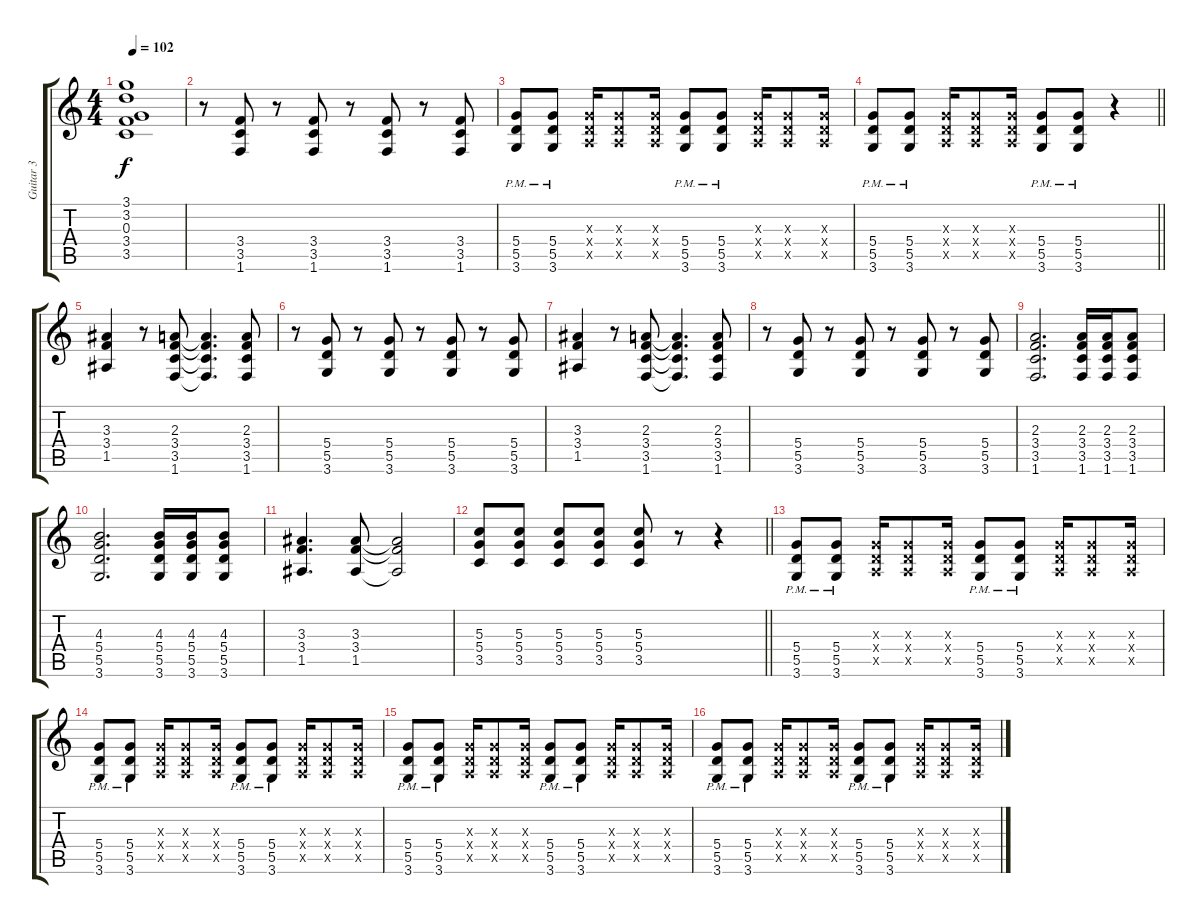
\track ("Guitar 3" "Guitar 3") {instrument overdrivenguitar}
\staff {score tabs}
\tuning (E4 B3 G3 D3 A2 E2) {hide}
\ts (4 4)
\tempo 102
\clef g2
\ks c
(3.1{t} 3.2{t} 0.3{t} 3.4{t} 3.5{t}).1{dy f} |
r.8 (3.4 3.5 1.6).8 r.8 (3.4 3.5 1.6).8 r.8 (3.4 3.5 1.6).8 r.8 (3.4 3.5 1.6).8 |
(5.4{pm} 5.5{pm} 3.6{pm}).8 (5.4{pm} 5.5{pm} 3.6{pm}).8 (0.3{x} 0.4{x} 0.5{x}).16 (0.3{x} 0.4{x} 0.5{x}).8 (0.3{x} 0.4{x} 0.5{x}).16 (5.4{pm} 5.5{pm} 3.6{pm}).8 (5.4{pm} 5.5{pm} 3.6{pm}).8 (0.3{x} 0.4{x} 0.5{x}).16 (0.3{x} 0.4{x} 0.5{x}).8 (0.3{x} 0.4{x} 0.5{x}).16 |
\barLineRight lightlight
(5.4{pm} 5.5{pm} 3.6{pm}).8 (5.4{pm} 5.5{pm} 3.6{pm}).8 (0.3{x} 0.4{x} 0.5{x}).16 (0.3{x} 0.4{x} 0.5{x}).8 (0.3{x} 0.4{x} 0.5{x}).16 (5.4{pm} 5.5{pm} 3.6{pm}).8 (5.4{pm} 5.5{pm} 3.6{pm}).8 r.4 |
(3.3 3.4 1.5).4 r.8 (2.3 3.4 3.5 1.6).8 (2.3{t} 3.4{t} 3.5{t} 1.6{t}).4{d} (2.3 3.4 3.5 1.6).8 |
r.8 (5.4 5.5 3.6).8 r.8 (5.4 5.5 3.6).8 r.8 (5.4 5.5 3.6).8 r.8 (5.4 5.5 3.6).8 |
(3.3 3.4 1.5).4 r.8 (2.3 3.4 3.5 1.6).8 (2.3{t} 3.4{t} 3.5{t} 1.6{t}).4{d} (2.3 3.4 3.5 1.6).8 |
r.8 (5.4 5.5 3.6).8 r.8 (5.4 5.5 3.6).8 r.8 (5.4 5.5 3.6).8 r.8 (5.4 5.5 3.6).8 |
(2.3 3.4 3.5 1.6).2{d} (2.3 3.4 3.5 1.6).16 (2.3 3.4 3.5 1.6).16 (2.3 3.4 3.5 1.6).8 |
(4.3 5.4 5.5 3.6).2{d} (4.3 5.4 5.5 3.6).16 (4.3 5.4 5.5 3.6).16 (4.3 5.4 5.5 3.6).8 |
(3.3 3.4 1.5).4{d} (3.3 3.4 1.5).8 (3.3{t} 3.4{t} 1.5{t}).2 |
\barLineRight lightlight
(5.3 5.4 3.5).8 (5.3 5.4 3.5).8 (5.3 5.4 3.5).8 (5.3 5.4 3.5).8 (5.3 5.4 3.5).8 r.8 r.4 |
(5.4{pm} 5.5{pm} 3.6{pm}).8 (5.4{pm} 5.5{pm} 3.6{pm}).8 (0.3{x} 0.4{x} 0.5{x}).16 (0.3{x} 0.4{x} 0.5{x}).8 (0.3{x} 0.4{x} 0.5{x}).16 (5.4{pm} 5.5{pm} 3.6{pm}).8 (5.4{pm} 5.5{pm} 3.6{pm}).8 (0.3{x} 0.4{x} 0.5{x}).16 (0.3{x} 0.4{x} 0.5{x}).8 (0.3{x} 0.4{x} 0.5{x}).16 |
(5.4{pm} 5.5{pm} 3.6{pm}).8 (5.4{pm} 5.5{pm} 3.6{pm}).8 (0.3{x} 0.4{x} 0.5{x}).16 (0.3{x} 0.4{x} 0.5{x}).8 (0.3{x} 0.4{x} 0.5{x}).16 (5.4{pm} 5.5{pm} 3.6{pm}).8 (5.4{pm} 5.5{pm} 3.6{pm}).8 (0.3{x} 0.4{x} 0.5{x}).16 (0.3{x} 0.4{x} 0.5{x}).8 (0.3{x} 0.4{x} 0.5{x}).16 |
(5.4{pm} 5.5{pm} 3.6{pm}).8 (5.4{pm} 5.5{pm} 3.6{pm}).8 (0.3{x} 0.4{x} 0.5{x}).16 (0.3{x} 0.4{x} 0.5{x}).8 (0.3{x} 0.4{x} 0.5{x}).16 (5.4{pm} 5.5{pm} 3.6{pm}).8 (5.4{pm} 5.5{pm} 3.6{pm}).8 (0.3{x} 0.4{x} 0.5{x}).16 (0.3{x} 0.4{x} 0.5{x}).8 (0.3{x} 0.4{x} 0.5{x}).16 |
(5.4{pm} 5.5{pm} 3.6{pm}).8 (5.4{pm} 5.5{pm} 3.6{pm}).8 (0.3{x} 0.4{x} 0.5{x}).16 (0.3{x} 0.4{x} 0.5{x}).8 (0.3{x} 0.4{x} 0.5{x}).16 (5.4{pm} 5.5{pm} 3.6{pm}).8 (5.4{pm} 5.5{pm} 3.6{pm}).8 (0.3{x} 0.4{x} 0.5{x}).16 (0.3{x} 0.4{x} 0.5{x}).8 (0.3{x} 0.4{x} 0.5{x}).16
